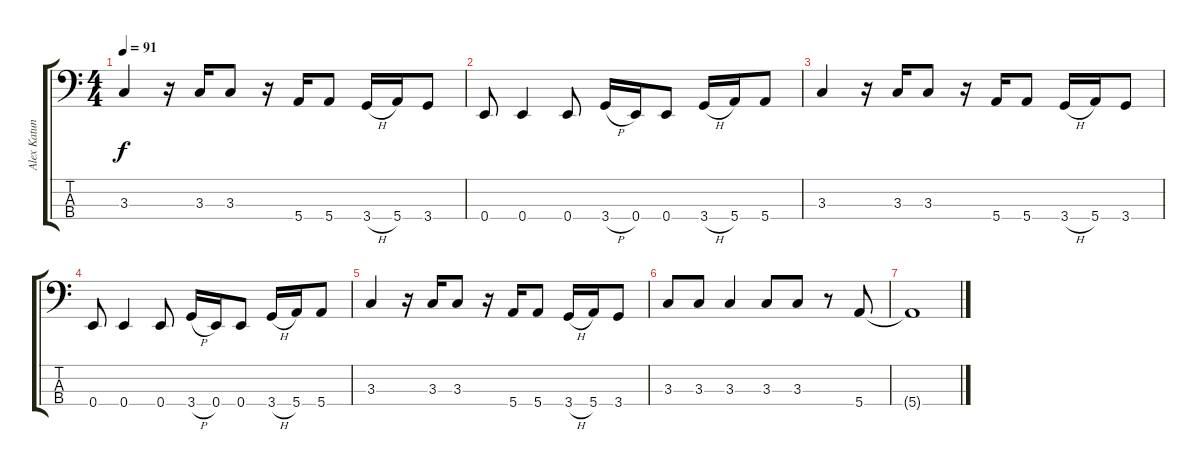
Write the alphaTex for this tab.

\track ("Alex Katunich" "Alex Katun") {instrument electricbassfinger}
\staff {score tabs}
\tuning (G2 D2 A1 E1) {hide}
\ts (4 4)
\tempo 91
\clef f4
\ks c
3.3.4{dy f} r.16 3.3.16 3.3.8 r.16 5.4.16 5.4.8 3.4{h}.16 5.4.16 3.4.8 |
0.4.8 0.4.4 0.4.8 3.4{h}.16 0.4.16 0.4.8 3.4{h}.16 5.4.16 5.4.8 |
3.3.4 r.16 3.3.16 3.3.8 r.16 5.4.16 5.4.8 3.4{h}.16 5.4.16 3.4.8 |
0.4.8 0.4.4 0.4.8 3.4{h}.16 0.4.16 0.4.8 3.4{h}.16 5.4.16 5.4.8 |
3.3.4 r.16 3.3.16 3.3.8 r.16 5.4.16 5.4.8 3.4{h}.16 5.4.16 3.4.8 |
3.3.8 3.3.8 3.3.4 3.3.8 3.3.8 r.8 5.4.8 |
5.4{t}.1
